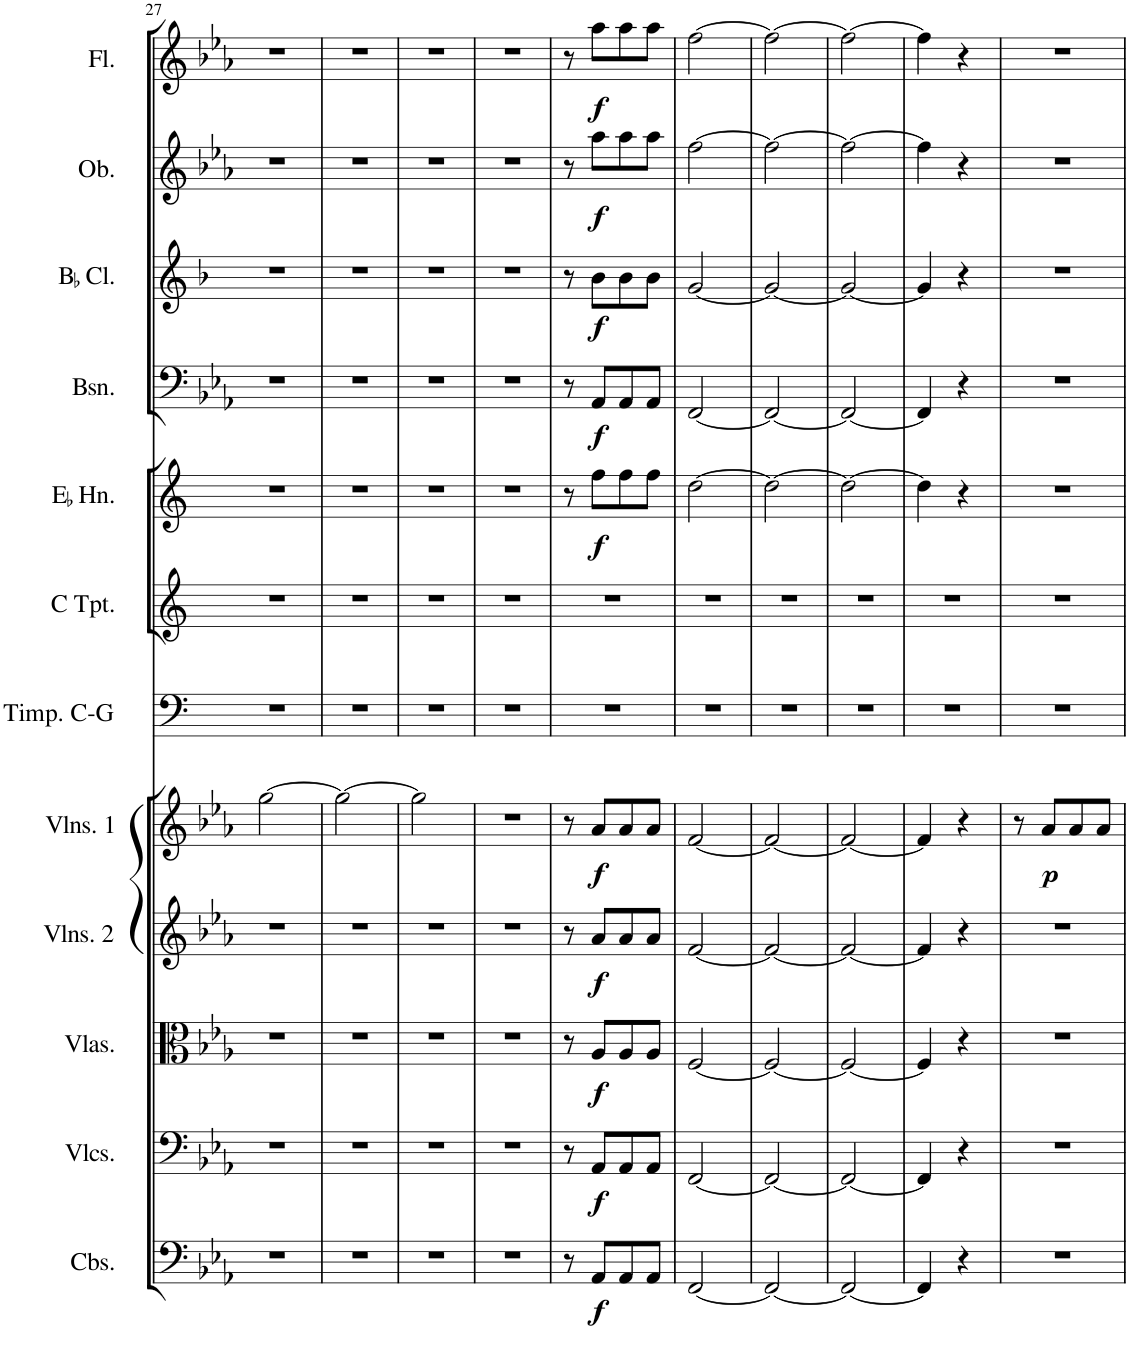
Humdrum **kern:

**kern	**dynam	**kern	**dynam	**kern	**dynam	**kern	**dynam	**kern	**dynam	**kern	**kern	**kern	**dynam	**kern	**dynam	**kern	**dynam	**kern	**dynam	**kern	**dynam
*part12	*part12	*part11	*part11	*part10	*part10	*part9	*part9	*part8	*part8	*part7	*part6	*part5	*part5	*part4	*part4	*part3	*part3	*part2	*part2	*part1	*part1
*staff12	*staff12	*staff11	*staff11	*staff10	*staff10	*staff9	*staff9	*staff8	*staff8	*staff7	*staff6	*staff5	*staff5	*staff4	*staff4	*staff3	*staff3	*staff2	*staff2	*staff1	*staff1
*I"Contrabasses	*	*I"Violoncellos	*	*I"Violas	*	*I"Violins 2	*	*I"Violins 1	*	*I"Timpani  C - G	*I"C Trumpet	*I"EaccidentalFlat Horn	*	*I"Bassoon	*	*I"BaccidentalFlat Clarinet	*	*I"Oboe	*	*I"Flute	*
*I'Cbs.	*	*I'Vlcs.	*	*I'Vlas.	*	*I'Vlns. 2	*	*I'Vlns. 1	*	*I'Timp. C-G	*I'C Tpt.	*I'EaccidentalFlat Hn.	*	*I'Bsn.	*	*I'BaccidentalFlat Cl.	*	*I'Ob.	*	*I'Fl.	*
!!LO:PB:g=z
*clefF4	*	*clefF4	*	*clefC3	*	*clefG2	*	*clefG2	*	*clefF4	*clefG2	*clefG2	*	*clefF4	*	*clefG2	*	*clefG2	*	*clefG2	*
*Trd7c12	*	*	*	*	*	*	*	*	*	*	*Trd1c2	*Trd5c9	*	*	*	*Trd1c2	*	*	*	*	*
*k[b-e-a-]	*	*k[b-e-a-]	*	*k[b-e-a-]	*	*k[b-e-a-]	*	*k[b-e-a-]	*	*k[]	*k[]	*k[]	*	*k[b-e-a-]	*	*k[b-]	*	*k[b-e-a-]	*	*k[b-e-a-]	*
*M2/4	*	*M2/4	*	*M2/4	*	*M2/4	*	*M2/4	*	*M2/4	*M2/4	*M2/4	*	*M2/4	*	*M2/4	*	*M2/4	*	*M2/4	*
=27	=27	=27	=27	=27	=27	=27	=27	=27	=27	=27	=27	=27	=27	=27	=27	=27	=27	=27	=27	=27	=27
2r	.	2r	.	2r	.	2r	.	[2gg\	.	2r	2r	2r	.	2r	.	2r	.	2r	.	2r	.
=28	=28	=28	=28	=28	=28	=28	=28	=28	=28	=28	=28	=28	=28	=28	=28	=28	=28	=28	=28	=28	=28
2r	.	2r	.	2r	.	2r	.	2gg\_	.	2r	2r	2r	.	2r	.	2r	.	2r	.	2r	.
=29	=29	=29	=29	=29	=29	=29	=29	=29	=29	=29	=29	=29	=29	=29	=29	=29	=29	=29	=29	=29	=29
2r	.	2r	.	2r	.	2r	.	2gg\]	.	2r	2r	2r	.	2r	.	2r	.	2r	.	2r	.
=30	=30	=30	=30	=30	=30	=30	=30	=30	=30	=30	=30	=30	=30	=30	=30	=30	=30	=30	=30	=30	=30
2r	.	2r	.	2r	.	2r	.	2r	.	2r	2r	2r	.	2r	.	2r	.	2r	.	2r	.
=31	=31	=31	=31	=31	=31	=31	=31	=31	=31	=31	=31	=31	=31	=31	=31	=31	=31	=31	=31	=31	=31
8r	.	8r	.	8r	.	8r	.	8r	.	2r	2r	8r	.	8r	.	8r	.	8r	.	8r	.
!	!LO:DY:b	!	!LO:DY:b	!	!LO:DY:b	!	!LO:DY:b	!	!LO:DY:b	!	!	!	!LO:DY:b	!	!LO:DY:b	!	!LO:DY:b	!	!LO:DY:b	!	!LO:DY:b
8AA-/L	f	8AA-/L	f	8A-/L	f	8a-/L	f	8a-/L	f	.	.	8ff\L	f	8AA-/L	f	8b-\L	f	8aa-\L	f	8aa-\L	f
8AA-/	.	8AA-/	.	8A-/	.	8a-/	.	8a-/	.	.	.	8ff\	.	8AA-/	.	8b-\	.	8aa-\	.	8aa-\	.
8AA-/J	.	8AA-/J	.	8A-/J	.	8a-/J	.	8a-/J	.	.	.	8ff\J	.	8AA-/J	.	8b-\J	.	8aa-\J	.	8aa-\J	.
=32	=32	=32	=32	=32	=32	=32	=32	=32	=32	=32	=32	=32	=32	=32	=32	=32	=32	=32	=32	=32	=32
[2FF/	.	[2FF/	.	[2F/	.	[2f/	.	[2f/	.	2r	2r	[2dd\	.	[2FF/	.	[2g/	.	[2ff\	.	[2ff\	.
=33	=33	=33	=33	=33	=33	=33	=33	=33	=33	=33	=33	=33	=33	=33	=33	=33	=33	=33	=33	=33	=33
2FF/_	.	2FF/_	.	2F/_	.	2f/_	.	2f/_	.	2r	2r	2dd\_	.	2FF/_	.	2g/_	.	2ff\_	.	2ff\_	.
=34	=34	=34	=34	=34	=34	=34	=34	=34	=34	=34	=34	=34	=34	=34	=34	=34	=34	=34	=34	=34	=34
2FF/_	.	2FF/_	.	2F/_	.	2f/_	.	2f/_	.	2r	2r	2dd\_	.	2FF/_	.	2g/_	.	2ff\_	.	2ff\_	.
=35	=35	=35	=35	=35	=35	=35	=35	=35	=35	=35	=35	=35	=35	=35	=35	=35	=35	=35	=35	=35	=35
4FF/]	.	4FF/]	.	4F/]	.	4f/]	.	4f/]	.	2r	2r	4dd\]	.	4FF/]	.	4g/]	.	4ff\]	.	4ff\]	.
4r	.	4r	.	4r	.	4r	.	4r	.	.	.	4r	.	4r	.	4r	.	4r	.	4r	.
=36	=36	=36	=36	=36	=36	=36	=36	=36	=36	=36	=36	=36	=36	=36	=36	=36	=36	=36	=36	=36	=36
2r	.	2r	.	2r	.	2r	.	8r	.	2r	2r	2r	.	2r	.	2r	.	2r	.	2r	.
!	!	!	!	!	!	!	!	!	!LO:DY:b	!	!	!	!	!	!	!	!	!	!	!	!
.	.	.	.	.	.	.	.	8a-/L	p	.	.	.	.	.	.	.	.	.	.	.	.
.	.	.	.	.	.	.	.	8a-/	.	.	.	.	.	.	.	.	.	.	.	.	.
.	.	.	.	.	.	.	.	8a-/J	.	.	.	.	.	.	.	.	.	.	.	.	.
=	=	=	=	=	=	=	=	=	=	=	=	=	=	=	=	=	=	=	=	=	=
*-	*-	*-	*-	*-	*-	*-	*-	*-	*-	*-	*-	*-	*-	*-	*-	*-	*-	*-	*-	*-	*-
